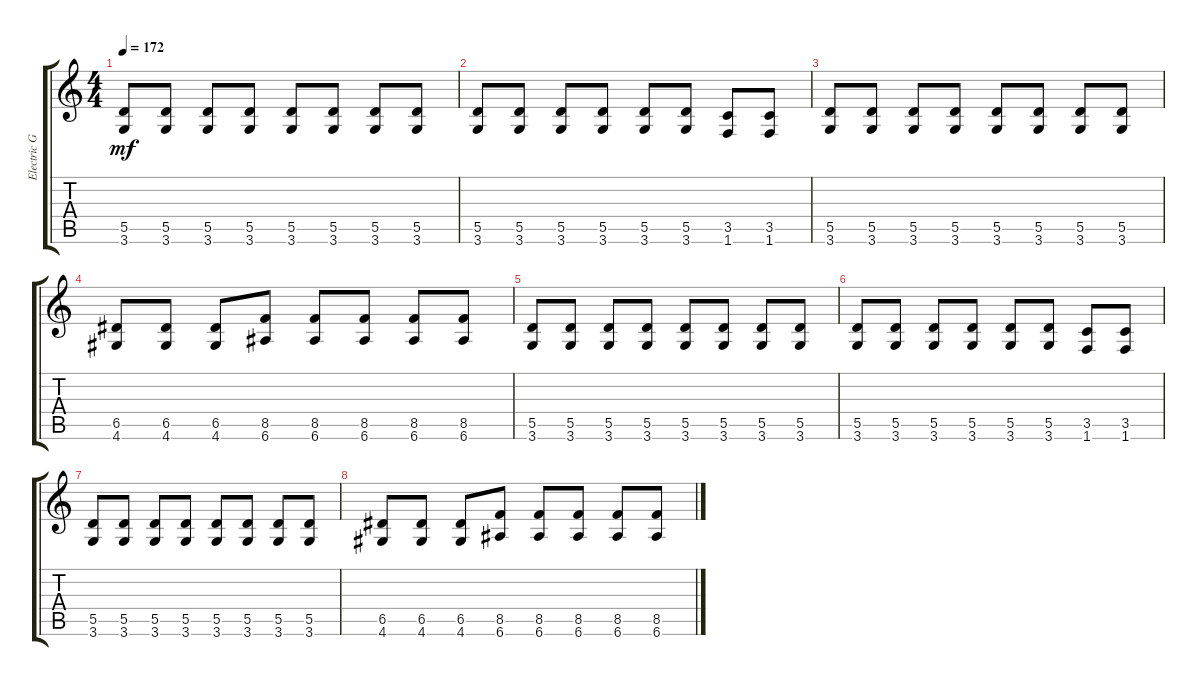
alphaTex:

\track ("Electric Guitar" "Electric G") {instrument distortionguitar}
\staff {score tabs}
\tuning (E4 B3 G3 D3 A2 E2) {hide}
\ts (4 4)
\tempo 172
\clef g2
\ks c
(5.5 3.6).8{dy mf} (5.5 3.6).8 (5.5 3.6).8 (5.5 3.6).8 (5.5 3.6).8 (5.5 3.6).8 (5.5 3.6).8 (5.5 3.6).8 |
(5.5 3.6).8 (5.5 3.6).8 (5.5 3.6).8 (5.5 3.6).8 (5.5 3.6).8 (5.5 3.6).8 (3.5 1.6).8 (3.5 1.6).8 |
(5.5 3.6).8 (5.5 3.6).8 (5.5 3.6).8 (5.5 3.6).8 (5.5 3.6).8 (5.5 3.6).8 (5.5 3.6).8 (5.5 3.6).8 |
(6.5 4.6).8 (6.5 4.6).8 (6.5 4.6).8 (8.5 6.6).8 (8.5 6.6).8 (8.5 6.6).8 (8.5 6.6).8 (8.5 6.6).8 |
(5.5 3.6).8 (5.5 3.6).8 (5.5 3.6).8 (5.5 3.6).8 (5.5 3.6).8 (5.5 3.6).8 (5.5 3.6).8 (5.5 3.6).8 |
(5.5 3.6).8 (5.5 3.6).8 (5.5 3.6).8 (5.5 3.6).8 (5.5 3.6).8 (5.5 3.6).8 (3.5 1.6).8 (3.5 1.6).8 |
(5.5 3.6).8 (5.5 3.6).8 (5.5 3.6).8 (5.5 3.6).8 (5.5 3.6).8 (5.5 3.6).8 (5.5 3.6).8 (5.5 3.6).8 |
(6.5 4.6).8 (6.5 4.6).8 (6.5 4.6).8 (8.5 6.6).8 (8.5 6.6).8 (8.5 6.6).8 (8.5 6.6).8 (8.5 6.6).8
